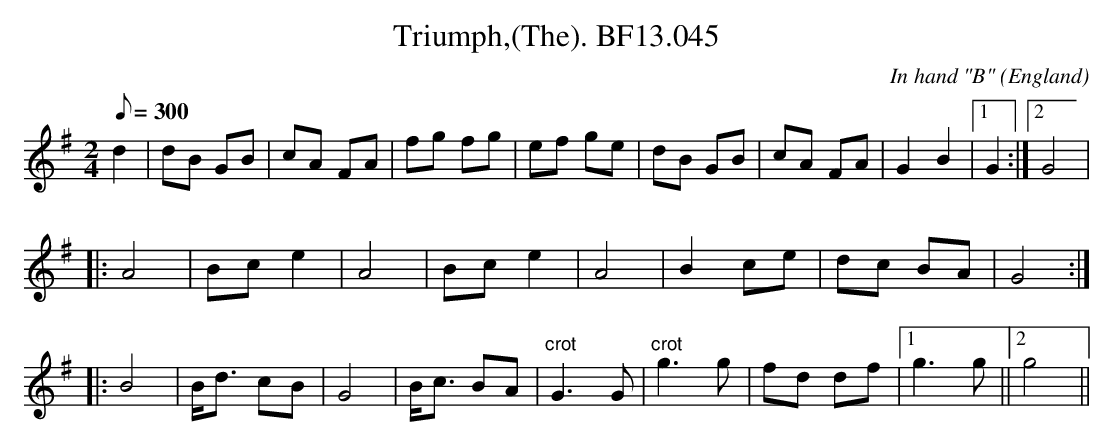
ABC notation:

X:1
T:Triumph,(The). BF13.045
M:2/4
L:1/8
Q:300
C:In hand "B"
O:England
K:G major
 d2|dB GB|cA FA|fg fg|ef ge|dB GB|cA FA|G2B2|1G2:|2G4|!
|:A4|Bc e2|A4|Bce2|A4|B2ce|dc BA|G4:|!
|:B4|B<d cB|G4|B<c BA|"crot"G3G|"crot"g3g|fd df|1g3g||2g4||
